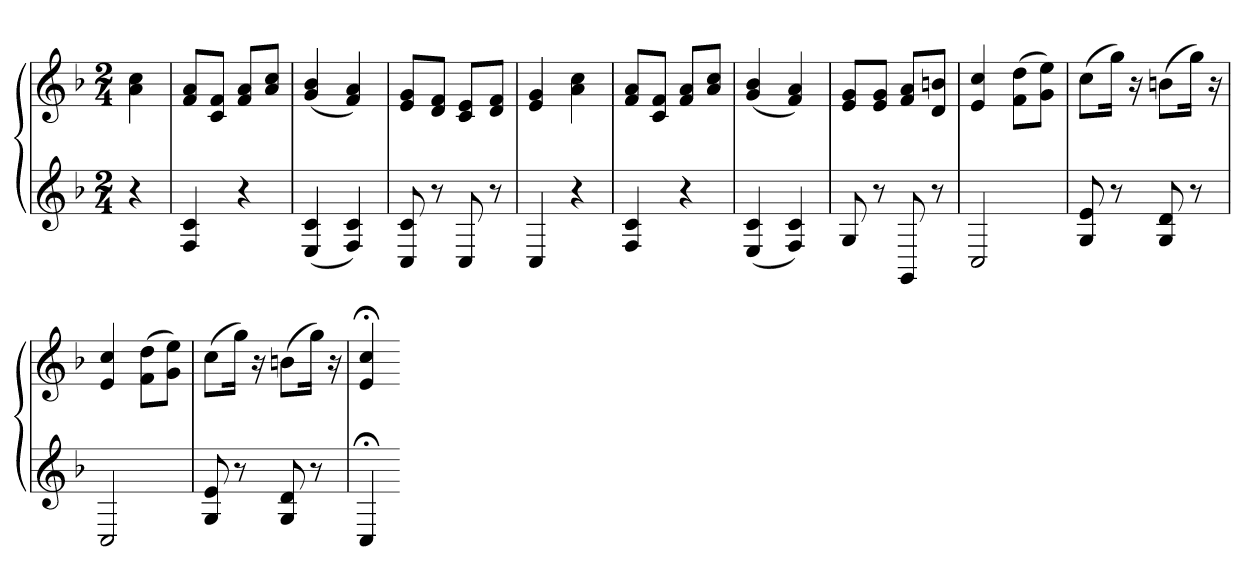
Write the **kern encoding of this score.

**kern	**kern
*part1	*part1
*staff2	*staff1
*clefG2	*clefG2
*k[b-]	*k[b-]
*F:	*F:
*M2/4	*M2/4
=	=
4r	4a 4cc
=	=
4F 4c	8f 8aL
.	8c 8fJ
4r	8f 8aL
.	8a 8ccJ
=	=
(4E 4c	(4g 4b-
4F 4c)	4f 4a)
=	=
8C 8c	8e 8gL
8r	8d 8fJ
8C	8c 8eL
8r	8d 8fJ
=	=
4C	4e 4g
4r	4a 4cc
=	=
4F 4c	8f 8aL
.	8c 8fJ
4r	8f 8aL
.	8a 8ccJ
=	=
(4E 4c	(4g 4b-
4F 4c)	4f 4a)
=	=
8G	8e 8gL
8r	8e 8gJ
8GG	8f 8aL
8r	8d 8bnJ
=	=
2C	4e 4cc
.	(8f 8ddL
.	8g 8eeJ)
=	=
8G 8e	(8ccL
8r	16ggJk)
.	16r
8G 8d	(8bnL
8r	16ggJk)
.	16r
=	=
2C	4e 4cc
.	(8f 8ddL
.	8g 8eeJ)
=	=
8G 8e	(8ccL
8r	16ggJk)
.	16r
8G 8d	(8bnL
8r	16ggJk)
.	16r
=	=
4C;<	4e;< 4cc;<
=-	=-
*-	*-
